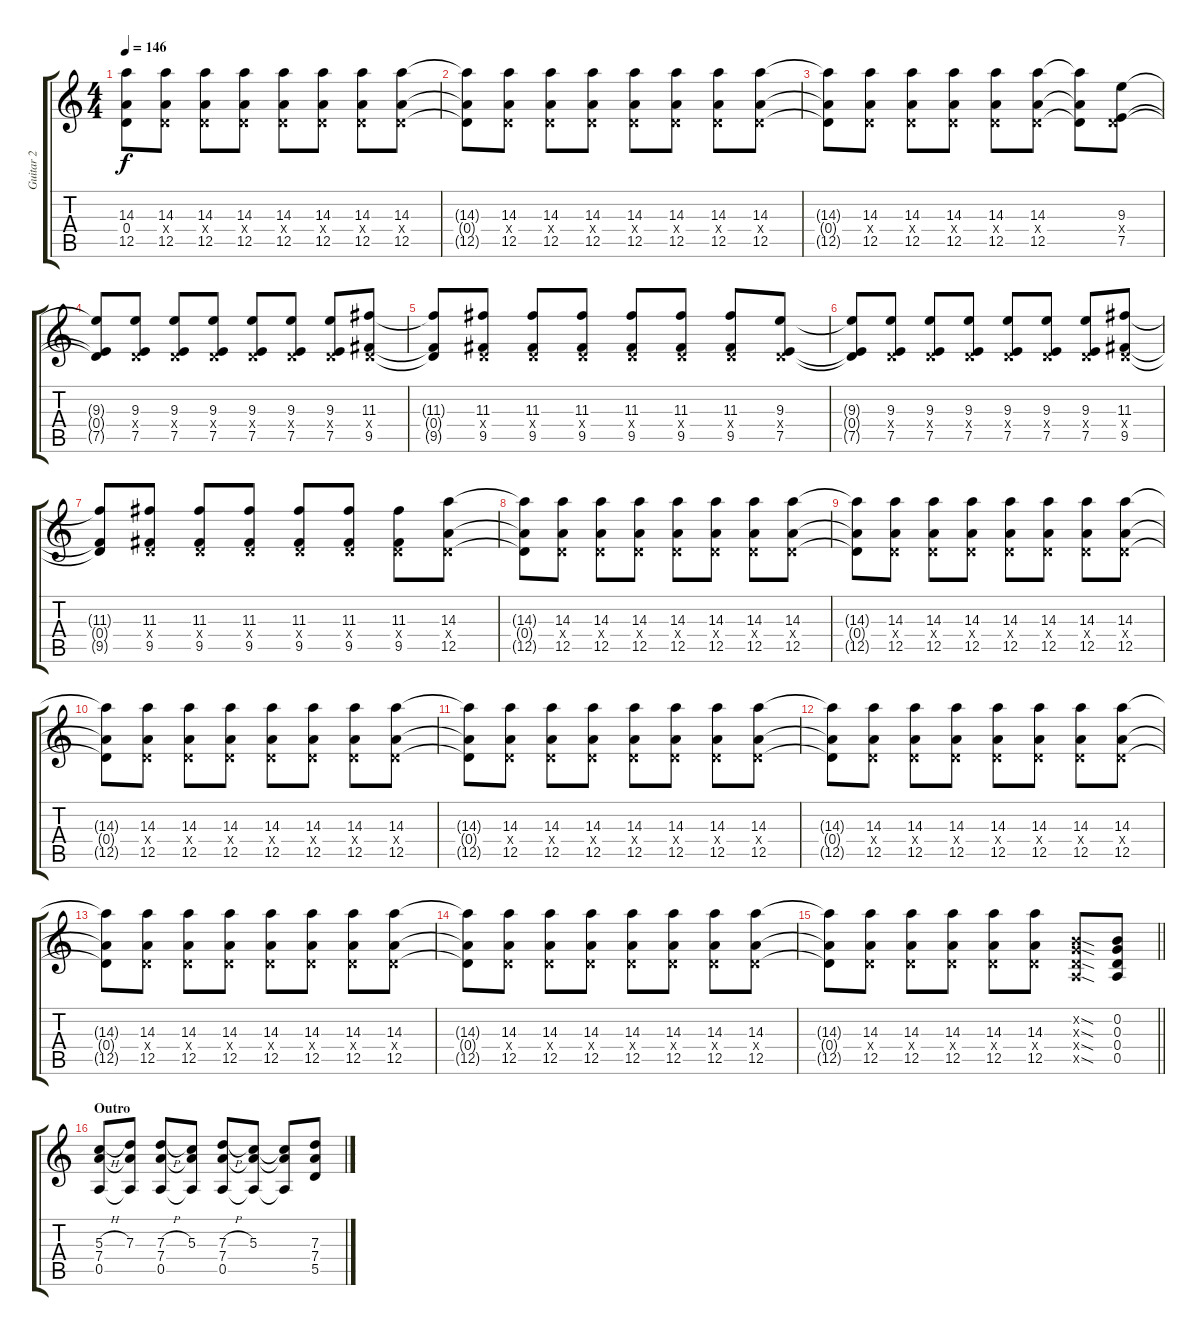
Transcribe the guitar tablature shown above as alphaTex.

\track ("Guitar 2" "Guitar 2") {instrument distortionguitar}
\staff {score tabs}
\tuning (E4 B3 G3 D3 A2 E2) {hide}
\ts (4 4)
\tempo 146
\clef g2
\ks c
(14.3{t} 0.4{t} 12.5{t}).8{dy f} (14.3 0.4{x} 12.5).8 (14.3 0.4{x} 12.5).8 (14.3 0.4{x} 12.5).8 (14.3 0.4{x} 12.5).8 (14.3 0.4{x} 12.5).8 (14.3 0.4{x} 12.5).8 (14.3 0.4{x} 12.5).8 |
(14.3{t} 0.4{t} 12.5{t}).8 (14.3 0.4{x} 12.5).8 (14.3 0.4{x} 12.5).8 (14.3 0.4{x} 12.5).8 (14.3 0.4{x} 12.5).8 (14.3 0.4{x} 12.5).8 (14.3 0.4{x} 12.5).8 (14.3 0.4{x} 12.5).8 |
(14.3{t} 0.4{t} 12.5{t}).8 (14.3 0.4{x} 12.5).8 (14.3 0.4{x} 12.5).8 (14.3 0.4{x} 12.5).8 (14.3 0.4{x} 12.5).8 (14.3 0.4{x} 12.5).8 (14.3{t} 0.4{t} 12.5{t}).8 (9.3 0.4{x} 7.5).8 |
(9.3{t} 0.4{t} 7.5{t}).8 (9.3 0.4{x} 7.5).8 (9.3 0.4{x} 7.5).8 (9.3 0.4{x} 7.5).8 (9.3 0.4{x} 7.5).8 (9.3 0.4{x} 7.5).8 (9.3 0.4{x} 7.5).8 (11.3 0.4{x} 9.5).8 |
(11.3{t} 0.4{t} 9.5{t}).8 (11.3 0.4{x} 9.5).8 (11.3 0.4{x} 9.5).8 (11.3 0.4{x} 9.5).8 (11.3 0.4{x} 9.5).8 (11.3 0.4{x} 9.5).8 (11.3 0.4{x} 9.5).8 (9.3 0.4{x} 7.5).8 |
(9.3{t} 0.4{t} 7.5{t}).8 (9.3 0.4{x} 7.5).8 (9.3 0.4{x} 7.5).8 (9.3 0.4{x} 7.5).8 (9.3 0.4{x} 7.5).8 (9.3 0.4{x} 7.5).8 (9.3 0.4{x} 7.5).8 (11.3 0.4{x} 9.5).8 |
(11.3{t} 0.4{t} 9.5{t}).8 (11.3 0.4{x} 9.5).8 (11.3 0.4{x} 9.5).8 (11.3 0.4{x} 9.5).8 (11.3 0.4{x} 9.5).8 (11.3 0.4{x} 9.5).8 (11.3 0.4{x} 9.5).8 (14.3 0.4{x} 12.5).8 |
(14.3{t} 0.4{t} 12.5{t}).8 (14.3 0.4{x} 12.5).8 (14.3 0.4{x} 12.5).8 (14.3 0.4{x} 12.5).8 (14.3 0.4{x} 12.5).8 (14.3 0.4{x} 12.5).8 (14.3 0.4{x} 12.5).8 (14.3 0.4{x} 12.5).8 |
(14.3{t} 0.4{t} 12.5{t}).8 (14.3 0.4{x} 12.5).8 (14.3 0.4{x} 12.5).8 (14.3 0.4{x} 12.5).8 (14.3 0.4{x} 12.5).8 (14.3 0.4{x} 12.5).8 (14.3 0.4{x} 12.5).8 (14.3 0.4{x} 12.5).8 |
(14.3{t} 0.4{t} 12.5{t}).8 (14.3 0.4{x} 12.5).8 (14.3 0.4{x} 12.5).8 (14.3 0.4{x} 12.5).8 (14.3 0.4{x} 12.5).8 (14.3 0.4{x} 12.5).8 (14.3 0.4{x} 12.5).8 (14.3 0.4{x} 12.5).8 |
(14.3{t} 0.4{t} 12.5{t}).8 (14.3 0.4{x} 12.5).8 (14.3 0.4{x} 12.5).8 (14.3 0.4{x} 12.5).8 (14.3 0.4{x} 12.5).8 (14.3 0.4{x} 12.5).8 (14.3 0.4{x} 12.5).8 (14.3 0.4{x} 12.5).8 |
(14.3{t} 0.4{t} 12.5{t}).8 (14.3 0.4{x} 12.5).8 (14.3 0.4{x} 12.5).8 (14.3 0.4{x} 12.5).8 (14.3 0.4{x} 12.5).8 (14.3 0.4{x} 12.5).8 (14.3 0.4{x} 12.5).8 (14.3 0.4{x} 12.5).8 |
(14.3{t} 0.4{t} 12.5{t}).8 (14.3 0.4{x} 12.5).8 (14.3 0.4{x} 12.5).8 (14.3 0.4{x} 12.5).8 (14.3 0.4{x} 12.5).8 (14.3 0.4{x} 12.5).8 (14.3 0.4{x} 12.5).8 (14.3 0.4{x} 12.5).8 |
(14.3{t} 0.4{t} 12.5{t}).8 (14.3 0.4{x} 12.5).8 (14.3 0.4{x} 12.5).8 (14.3 0.4{x} 12.5).8 (14.3 0.4{x} 12.5).8 (14.3 0.4{x} 12.5).8 (14.3 0.4{x} 12.5).8 (14.3 0.4{x} 12.5).8 |
\barLineRight lightlight
(14.3{t} 0.4{t} 12.5{t}).8 (14.3 0.4{x} 12.5).8 (14.3 0.4{x} 12.5).8 (14.3 0.4{x} 12.5).8 (14.3 0.4{x} 12.5).8 (14.3 0.4{x} 12.5).8 (0.2{sod x} 0.3{sod x} 0.4{sod x} 0.5{sod x}).8 (0.2 0.3 0.4 0.5).8 |
\section ("" "Outro")
(5.3{h} 7.4 0.5).8 (7.3 7.4{t} 0.5{t}).8 (7.3{h} 7.4 0.5).8 (5.3 7.4{t} 0.5{t}).8 (7.3{h} 7.4 0.5).8 (5.3 7.4{t} 0.5{t}).8 (5.3{t} 7.4{t} 0.5{t}).8 (7.3 7.4 5.5).8
